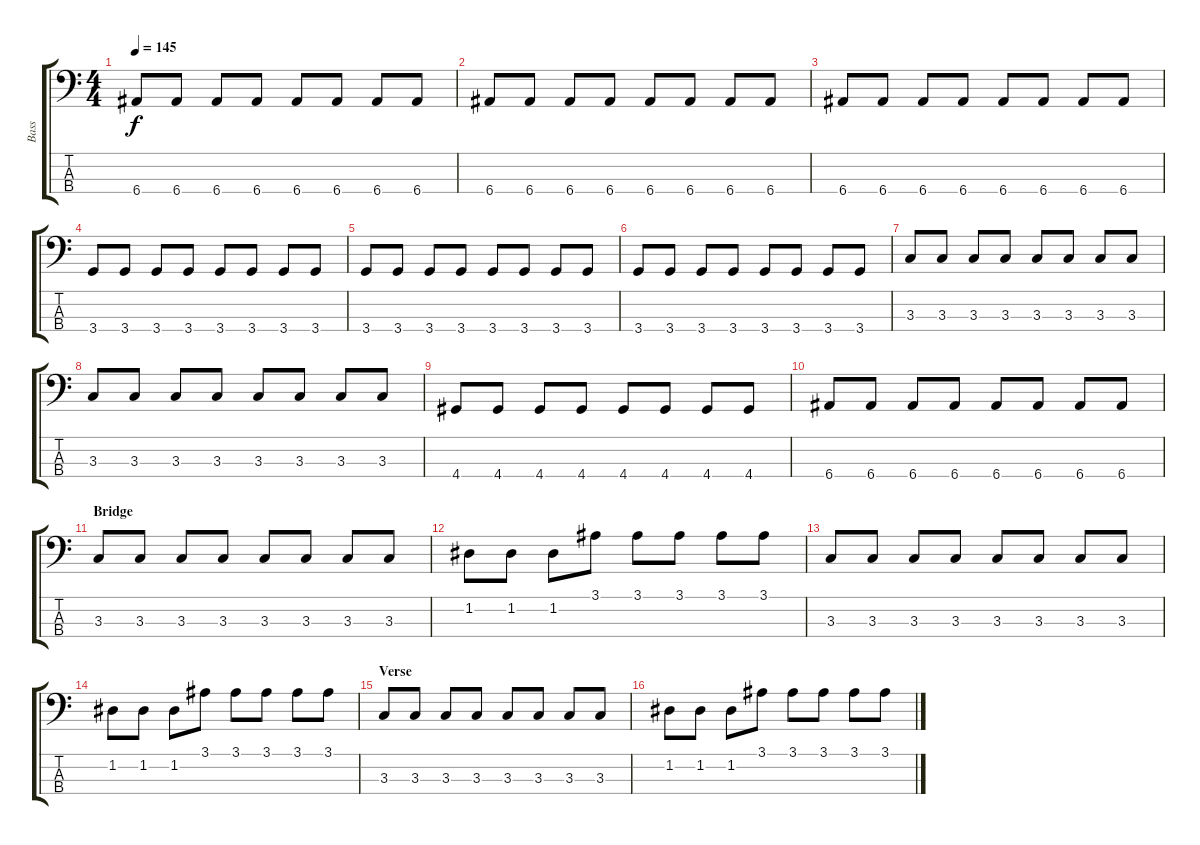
\track ("Bass" "Bass") {instrument electricbasspick}
\staff {score tabs}
\tuning (G2 D2 A1 E1) {hide}
\ts (4 4)
\tempo 145
\clef f4
\ks c
6.4.8{dy f} 6.4.8 6.4.8 6.4.8 6.4.8 6.4.8 6.4.8 6.4.8 |
6.4.8 6.4.8 6.4.8 6.4.8 6.4.8 6.4.8 6.4.8 6.4.8 |
6.4.8 6.4.8 6.4.8 6.4.8 6.4.8 6.4.8 6.4.8 6.4.8 |
3.4.8 3.4.8 3.4.8 3.4.8 3.4.8 3.4.8 3.4.8 3.4.8 |
3.4.8 3.4.8 3.4.8 3.4.8 3.4.8 3.4.8 3.4.8 3.4.8 |
3.4.8 3.4.8 3.4.8 3.4.8 3.4.8 3.4.8 3.4.8 3.4.8 |
3.3.8 3.3.8 3.3.8 3.3.8 3.3.8 3.3.8 3.3.8 3.3.8 |
3.3.8 3.3.8 3.3.8 3.3.8 3.3.8 3.3.8 3.3.8 3.3.8 |
4.4.8 4.4.8 4.4.8 4.4.8 4.4.8 4.4.8 4.4.8 4.4.8 |
6.4.8 6.4.8 6.4.8 6.4.8 6.4.8 6.4.8 6.4.8 6.4.8 |
\section ("" "Bridge")
3.3.8 3.3.8 3.3.8 3.3.8 3.3.8 3.3.8 3.3.8 3.3.8 |
1.2.8 1.2.8 1.2.8 3.1.8 3.1.8 3.1.8 3.1.8 3.1.8 |
3.3.8 3.3.8 3.3.8 3.3.8 3.3.8 3.3.8 3.3.8 3.3.8 |
1.2.8 1.2.8 1.2.8 3.1.8 3.1.8 3.1.8 3.1.8 3.1.8 |
\section ("" "Verse")
3.3.8 3.3.8 3.3.8 3.3.8 3.3.8 3.3.8 3.3.8 3.3.8 |
1.2.8 1.2.8 1.2.8 3.1.8 3.1.8 3.1.8 3.1.8 3.1.8
